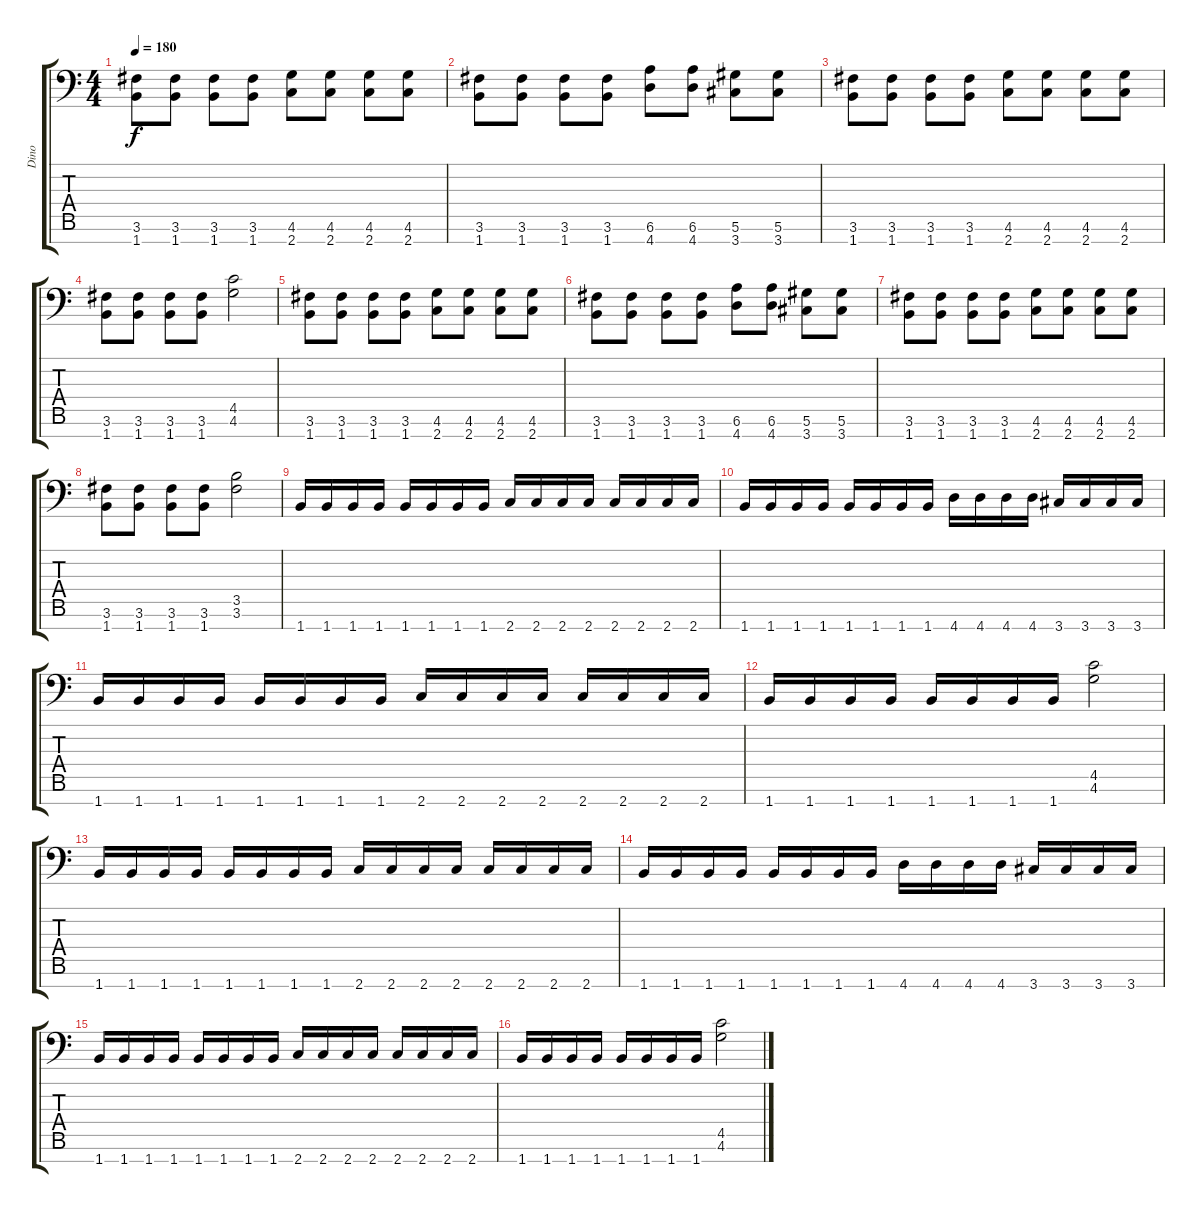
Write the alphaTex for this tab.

\track ("Dino" "Dino") {instrument distortionguitar}
\staff {score tabs}
\tuning (Eb4 Bb3 Gb3 Db3 Ab2 Eb2 Bb1) {hide}
\ts (4 4)
\tempo 180
\clef f4
\ks c
(3.6 1.7).8{dy f} (3.6 1.7).8 (3.6 1.7).8 (3.6 1.7).8 (4.6 2.7).8 (4.6 2.7).8 (4.6 2.7).8 (4.6 2.7).8 |
(3.6 1.7).8 (3.6 1.7).8 (3.6 1.7).8 (3.6 1.7).8 (6.6 4.7).8 (6.6 4.7).8 (5.6 3.7).8 (5.6 3.7).8 |
(3.6 1.7).8 (3.6 1.7).8 (3.6 1.7).8 (3.6 1.7).8 (4.6 2.7).8 (4.6 2.7).8 (4.6 2.7).8 (4.6 2.7).8 |
(3.6 1.7).8 (3.6 1.7).8 (3.6 1.7).8 (3.6 1.7).8 (4.5 4.6).2 |
(3.6 1.7).8 (3.6 1.7).8 (3.6 1.7).8 (3.6 1.7).8 (4.6 2.7).8 (4.6 2.7).8 (4.6 2.7).8 (4.6 2.7).8 |
(3.6 1.7).8 (3.6 1.7).8 (3.6 1.7).8 (3.6 1.7).8 (6.6 4.7).8 (6.6 4.7).8 (5.6 3.7).8 (5.6 3.7).8 |
(3.6 1.7).8 (3.6 1.7).8 (3.6 1.7).8 (3.6 1.7).8 (4.6 2.7).8 (4.6 2.7).8 (4.6 2.7).8 (4.6 2.7).8 |
(3.6 1.7).8 (3.6 1.7).8 (3.6 1.7).8 (3.6 1.7).8 (3.5 3.6).2 |
1.7.16 1.7.16 1.7.16 1.7.16 1.7.16 1.7.16 1.7.16 1.7.16 2.7.16 2.7.16 2.7.16 2.7.16 2.7.16 2.7.16 2.7.16 2.7.16 |
1.7.16 1.7.16 1.7.16 1.7.16 1.7.16 1.7.16 1.7.16 1.7.16 4.7.16 4.7.16 4.7.16 4.7.16 3.7.16 3.7.16 3.7.16 3.7.16 |
1.7.16 1.7.16 1.7.16 1.7.16 1.7.16 1.7.16 1.7.16 1.7.16 2.7.16 2.7.16 2.7.16 2.7.16 2.7.16 2.7.16 2.7.16 2.7.16 |
1.7.16 1.7.16 1.7.16 1.7.16 1.7.16 1.7.16 1.7.16 1.7.16 (4.5 4.6).2 |
1.7.16 1.7.16 1.7.16 1.7.16 1.7.16 1.7.16 1.7.16 1.7.16 2.7.16 2.7.16 2.7.16 2.7.16 2.7.16 2.7.16 2.7.16 2.7.16 |
1.7.16 1.7.16 1.7.16 1.7.16 1.7.16 1.7.16 1.7.16 1.7.16 4.7.16 4.7.16 4.7.16 4.7.16 3.7.16 3.7.16 3.7.16 3.7.16 |
1.7.16 1.7.16 1.7.16 1.7.16 1.7.16 1.7.16 1.7.16 1.7.16 2.7.16 2.7.16 2.7.16 2.7.16 2.7.16 2.7.16 2.7.16 2.7.16 |
1.7.16 1.7.16 1.7.16 1.7.16 1.7.16 1.7.16 1.7.16 1.7.16 (4.5 4.6).2
